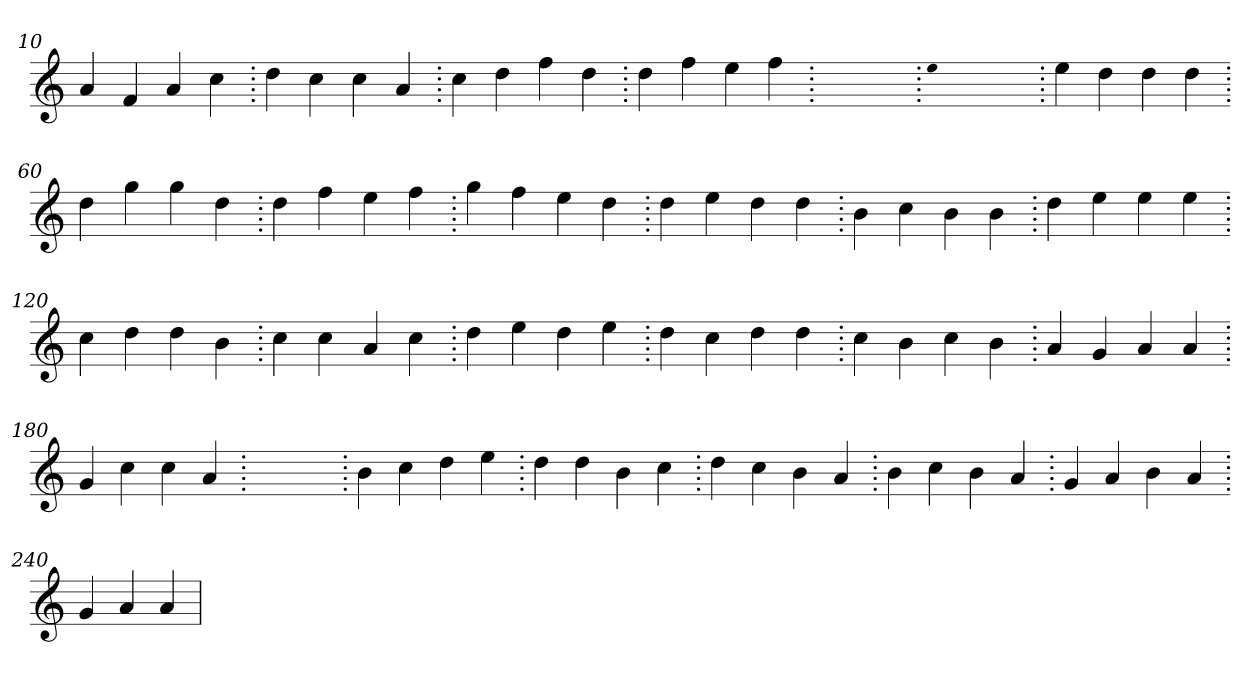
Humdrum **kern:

**kern
*part1
*staff1
*clefG2
=10.
4a
4f
4a
4cc
=20.
4dd
4cc
4cc
4a
=30.
4cc
4dd
4ff
4dd
=40.
4dd
4ff
4ee
4ff
=50.
1ryy
=50.
qqee
1ryy
=50.
4ee
4dd
4dd
4dd
=60.
4dd
4gg
4gg
4dd
=70.
4dd
4ff
4ee
4ff
=80.
4gg
4ff
4ee
4dd
=90.
4dd
4ee
4dd
4dd
=100.
4b
4cc
4b
4b
=110.
4dd
4ee
4ee
4ee
=120.
4cc
4dd
4dd
4b
=130.
4cc
4cc
4a
4cc
=140.
4dd
4ee
4dd
4ee
=150.
4dd
4cc
4dd
4dd
=160.
4cc
4b
4cc
4b
=170.
4a
4g
4a
4a
=180.
4g
4cc
4cc
4a
=190.
1ryy
=190.
4b
4cc
4dd
4ee
=200.
4dd
4dd
4b
4cc
=210.
4dd
4cc
4b
4a
=220.
4b
4cc
4b
4a
=230.
4g
4a
4b
4a
=240.
4g
4a
4a
=
*-
